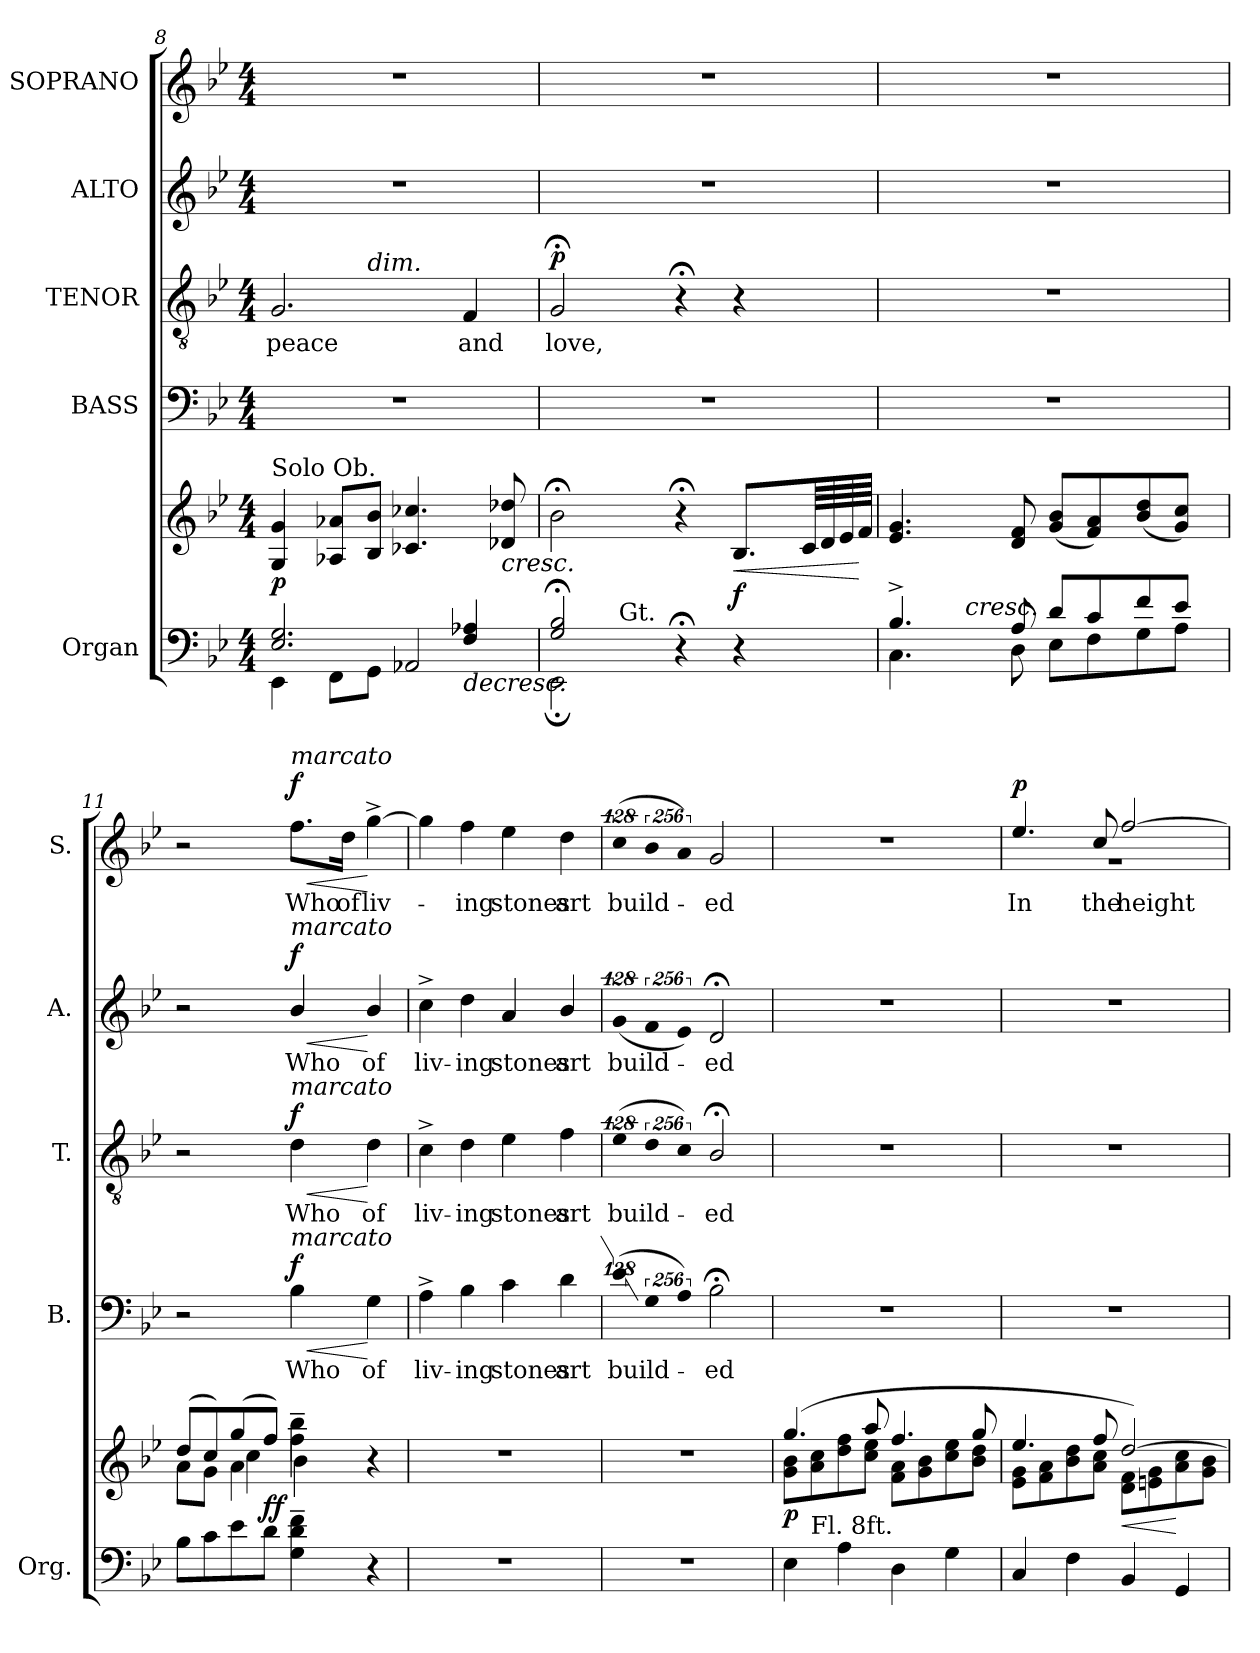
**kern	**kern	**dynam	**kern	**text	**dynam	**kern	**text	**dynam	**kern	**text	**dynam	**kern	**text	**dynam
*part5	*part5	*part5	*part4	*part4	*part4	*part3	*part3	*part3	*part2	*part2	*part2	*part1	*part1	*part1
*staff6	*staff5	*staff5/6	*staff4	*staff4	*staff4	*staff3	*staff3	*staff3	*staff2	*staff2	*staff2	*staff1	*staff1	*staff1
*I"Organ	*	*	*I"BASS	*	*	*I"TENOR	*	*	*I"ALTO	*	*	*I"SOPRANO	*	*
*I'Org.	*	*	*I'B.	*	*	*I'T.	*	*	*I'A.	*	*	*I'S.	*	*
*clefF4	*clefG2	*	*clefF4	*	*	*clefGv2	*	*	*clefG2	*	*	*clefG2	*	*
*	*	*	*	*	*	*ITrd7c12	*	*	*	*	*	*	*	*
*k[b-e-]	*k[b-e-]	*	*k[b-e-]	*	*	*k[b-e-]	*	*	*k[b-e-]	*	*	*k[b-e-]	*	*
*B-:	*B-:	*	*B-:	*	*	*B-:	*	*	*B-:	*	*	*B-:	*	*
*M4/4	*M4/4	*	*M4/4	*	*	*M4/4	*	*	*M4/4	*	*	*M4/4	*	*
=8	=8	=8	=8	=8	=8	=8	=8	=8	=8	=8	=8	=8	=8	=8
*^	*	*	*	*	*	*	*	*	*	*	*	*	*	*
!	!	!LO:TX:a:t=Solo Ob.	!	!	!	!	!	!	!	!	!	!	!	!	!
!	!	!	!	!	!	!	!	!LO:LY:b:color=#000000	!	!	!	!	!	!	!
*	*	*	*	*	*	*	*^	*	*	*	*	*	*	*	*
2.E-i/ 2.Gi	4EE-i\	4Gi/ 4gi	p	1r	.	.	2.GGi/	4.ryy	peace	.	1r	.	.	1r	.	.
.	8FFi\L	8A-Xi/ 8a-XiL	.	.	.	.	.	.	.	.	.	.	.	.	.	.
!	!	!	!	!	!	!	!	!LO:TX:a:i:t=dim.	!	!	!	!	!	!	!	!
.	8GGi\J	8B-i/ 8b-iJ	.	.	.	.	.	2ryy	.	.	.	.	.	.	.	.
.	2AA-Xi/	4.c-Xi/ 4.cc-Xi	.	.	.	.	.	.	.	.	.	.	.	.	.	.
!	!	!	!LO:HP:n=1:b=2	!	!	!	!	!	!	!	!	!	!	!	!	!
!	!	!	!	!	!	!	!	!	!LO:LY:b:color=#000000	!	!	!	!	!	!	!
4Fi/ 4A-Xi	.	.	[ >	.	.	.	4FFi/	.	and	.	.	.	.	.	.	.
!	!	!	!LO:HP:b	!	!	!	!	!	!	!	!	!	!	!	!	!
.	.	8d-Xi/ 8dd-Xi	<	.	.	.	.	8ryy	.	.	.	.	.	.	.	.
*	*	*	*	*	*	*	*v	*v	*	*	*	*	*	*	*	*
=9	=9	=9	=9	=9	=9	=9	=9	=9	=9	=9	=9	=9	=9	=9	=9
*	*	*	*	*	*	*	*^	*	*	*	*	*	*	*	*
!	!	!	!	!	!	!	!	!	!LO:LY:b:color=#000000	!	!	!	!	!	!	!
*	*^	*	*	*	*	*	*v	*v	*	*	*	*	*	*	*	*
2Gi/; 2B-i;	2EE-;i\	4ryy	2b-;i\	.	1r	.	.	2GG;i/	love,	p	1r	.	.	1r	.	.
.	.	128ryy	.	.	.	.	.	.	.	.	.	.	.	.	.	.
.	.	512.ryy	.	.	.	.	.	.	.	.	.	.	.	.	.	.
!	!	!LO:TX:a:t=Gt.	!	!	!	!	!	!	!	!	!	!	!	!	!	!
.	.	2ryy	.	.	.	.	.	.	.	.	.	.	.	.	.	.
4r;	2ryy	.	4r;	.	.	.	.	4r;	.	.	.	.	.	.	.	.
!	!	!	!	!LO:HP:b	!	!	!	!	!	!	!	!	!	!	!	!
4r	.	.	8.B-i/L	< f	.	.	.	4r	.	.	.	.	.	.	.	.
.	.	8ryy	.	.	.	.	.	.	.	.	.	.	.	.	.	.
.	.	16ryy	.	.	.	.	.	.	.	.	.	.	.	.	.	.
.	.	.	64ci/LLL	.	.	.	.	.	.	.	.	.	.	.	.	.
.	.	32ryy	.	.	.	.	.	.	.	.	.	.	.	.	.	.
.	.	.	64di/	.	.	.	.	.	.	.	.	.	.	.	.	.
.	.	.	64e-i/	.	.	.	.	.	.	.	.	.	.	.	.	.
.	.	64ryy	.	.	.	.	.	.	.	.	.	.	.	.	.	.
.	.	.	64fi/JJJJ	[	.	.	.	.	.	.	.	.	.	.	.	.
.	.	256ryy	.	.	.	.	.	.	.	.	.	.	.	.	.	.
.	.	1024ryy	.	.	.	.	.	.	.	.	.	.	.	.	.	.
.	.	.	.	]	.	.	.	.	.	.	.	.	.	.	.	.
!!LO:PB:g=z
=10	=10	=10	=10	=10	=10	=10	=10	=10	=10	=10	=10	=10	=10	=10	=10	=10
4.B-^i/	4.Ci\	8ryy	4.e-i/ 4.gi	.	1r	.	.	1r	.	.	1r	.	.	1r	.	.
.	.	16ryy	.	.	.	.	.	.	.	.	.	.	.	.	.	.
.	.	64ryy	.	.	.	.	.	.	.	.	.	.	.	.	.	.
.	.	1024ryy	.	.	.	.	.	.	.	.	.	.	.	.	.	.
!	!	!LO:TX:a:i:t=cresc.	!	!	!	!	!	!	!	!	!	!	!	!	!	!
.	.	2ryy	.	.	.	.	.	.	.	.	.	.	.	.	.	.
8Ai/	8Di\	.	8di/ 8fi	.	.	.	.	.	.	.	.	.	.	.	.	.
8di/L	8E-i\L	.	(8gi/ 8b-iL	.	.	.	.	.	.	.	.	.	.	.	.	.
8ci/	8Fi\	.	8fi/ 8ai)	.	.	.	.	.	.	.	.	.	.	.	.	.
.	.	4ryy	.	.	.	.	.	.	.	.	.	.	.	.	.	.
8fi/	8Gi\	.	(8b-i/ 8ddi	.	.	.	.	.	.	.	.	.	.	.	.	.
8e-i/J	8Ai\J	.	8gi/ 8cciJ)	.	.	.	.	.	.	.	.	.	.	.	.	.
.	.	32ryy	.	.	.	.	.	.	.	.	.	.	.	.	.	.
.	.	128...ryy	.	.	.	.	.	.	.	.	.	.	.	.	.	.
*v	*v	*v	*	*	*	*	*	*	*	*	*	*	*	*	*	*
=11	=11	=11	=11	=11	=11	=11	=11	=11	=11	=11	=11	=11	=11	=11
*	*^	*	*	*	*	*	*	*	*	*	*	*	*	*
*	*	*^	*	*	*	*	*	*	*	*	*	*	*	*	*
8B-i\L	(8ddi/L	8ai\L	4ryy	.	2r	.	.	2r	.	.	2r	.	.	2r	.	.
8ci\	8cci/)	8gi\J	.	.	.	.	.	.	.	.	.	.	.	.	.	.
8e-i\	(8ggi/	4ai\	4cci\	.	.	.	.	.	.	.	.	.	.	.	.	.
8di\J	8ffi/J)	.	.	ff	.	.	.	.	.	.	.	.	.	.	.	.
!	!	!	!	!	!	!LO:LY:b:color=#000000	!LO:HP:b	!	!	!	!	!	!	!	!	!
!	!	!	!	!	!	!	!	!	!LO:LY:b:color=#000000	!LO:HP:b	!	!	!	!	!	!
!	!	!	!	!	!	!	!	!	!	!	!	!LO:LY:b:color=#000000	!LO:HP:b	!	!	!
!	!	!	!	!	!	!	!	!	!	!	!	!	!	!LO:TX:a:i:t=marcato	!	!
!	!	!	!	!	!	!	!	!	!	!	!LO:TX:a:i:t=marcato	!	!	!	!	!
!	!	!	!	!	!	!	!	!LO:TX:a:i:t=marcato	!	!	!	!	!	!	!	!
!	!	!	!	!	!LO:TX:a:i:t=marcato	!	!	!	!	!	!	!	!	!	!	!
!	!	!	!	!	!	!	!	!	!	!	!	!	!	!	!LO:LY:b:color=#000000	!LO:HP:b
4Gi\~ 4di~ 4fi~	4bb-~i\	4b-i\	4ffi\	.	4B-i\	Who	< f	4Di\	Who	< f	4b-i/	Who	< f	8.ffi\L	Who	< f
!	!	!	!	!	!	!	!	!	!	!	!	!	!	!	!LO:LY:b:color=#000000	!
.	.	.	.	.	.	.	.	.	.	.	.	.	.	16ddi\Jk	of	.
!	!	!	!	!	!	!LO:LY:b:color=#000000	!	!	!	!	!	!	!	!	!	!
!	!	!	!	!	!	!	!	!	!LO:LY:b:color=#000000	!	!	!	!	!	!	!
!	!	!	!	!	!	!	!	!	!	!	!	!LO:LY:b:color=#000000	!	!	!	!
!	!	!	!	!	!	!	!	!	!	!	!	!	!	!	!LO:LY:b:color=#000000	!
4r	4r	4ryy	4ryy	.	4Gi\	of	[	4Di\	of	[	4b-i/	of	[	[4gg^i\	liv-	[
*	*v	*v	*v	*	*	*	*	*	*	*	*	*	*	*	*	*
=12	=12	=12	=12	=12	=12	=12	=12	=12	=12	=12	=12	=12	=12	=12
*	*^	*	*	*	*	*	*	*	*	*	*	*	*	*
*	*	*^	*	*	*	*	*	*	*	*	*	*	*	*	*
!	!	!	!	!	!	!LO:LY:b:color=#000000	!	!	!	!	!	!	!	!	!	!
*	*v	*v	*v	*	*	*	*	*	*	*	*	*	*	*	*	*
*	*^	*	*	*	*	*	*	*	*	*	*	*	*	*
*	*	*^	*	*	*	*	*	*	*	*	*	*	*	*	*
!	!	!	!	!	!	!	!	!	!LO:LY:b:color=#000000	!	!	!	!	!	!	!
*	*v	*v	*v	*	*	*	*	*	*	*	*	*	*	*	*	*
*	*^	*	*	*	*	*	*	*	*	*	*	*	*	*
*	*	*^	*	*	*	*	*	*	*	*	*	*	*	*	*
!	!	!	!	!	!	!	!	!	!	!	!	!LO:LY:b:color=#000000	!	!	!	!
*	*v	*v	*v	*	*	*	*	*	*	*	*	*	*	*	*	*
1r	1r	.	4A^i\	liv-	.	4C^i\	liv-	.	4cc^i\	liv-	.	4ggi\]	.	.
!	!	!	!	!LO:LY:b:color=#000000	!	!	!	!	!	!	!	!	!	!
!	!	!	!	!	!	!	!LO:LY:b:color=#000000	!	!	!	!	!	!	!
!	!	!	!	!	!	!	!	!	!	!LO:LY:b:color=#000000	!	!	!	!
!	!	!	!	!	!	!	!	!	!	!	!	!	!LO:LY:b:color=#000000	!
.	.	.	4B-i\	-ing	.	4Di\	-ing	.	4ddi\	-ing	.	4ffi\	-ing	.
!	!	!	!	!LO:LY:b:color=#000000	!	!	!	!	!	!	!	!	!	!
!	!	!	!	!	!	!	!LO:LY:b:color=#000000	!	!	!	!	!	!	!
!	!	!	!	!	!	!	!	!	!	!LO:LY:b:color=#000000	!	!	!	!
!	!	!	!	!	!	!	!	!	!	!	!	!	!LO:LY:b:color=#000000	!
.	.	.	4ci\	stones	.	4E-i\	stones	.	4ai/	stones	.	4ee-i\	stones	.
!	!	!	!	!LO:LY:b:color=#000000	!	!	!	!	!	!	!	!	!	!
!	!	!	!	!	!	!	!LO:LY:b:color=#000000	!	!	!	!	!	!	!
!	!	!	!	!	!	!	!	!	!	!LO:LY:b:color=#000000	!	!	!	!
!	!	!	!	!	!	!	!	!	!	!	!	!	!LO:LY:b:color=#000000	!
.	.	.	4di\	art	.	4Fi\	art	.	4b-i/	art	.	4ddi\	art	.
=13	=13	=13	=13	=13	=13	=13	=13	=13	=13	=13	=13	=13	=13	=13
!	!	!	!LO:N:vis=4	!	!	!	!	!	!	!	!	!	!	!
!	!	!	!	!LO:LY:b:color=#000000	!	!LO:N:vis=4	!	!	!	!	!	!	!	!
!	!	!	!	!	!	!	!LO:LY:b:color=#000000	!	!LO:N:vis=4	!	!	!	!	!
!	!	!	!	!	!	!	!	!	!	!LO:LY:b:color=#000000	!	!LO:N:vis=4	!	!
!	!	!	!	!	!	!	!	!	!	!	!	!	!LO:LY:b:color=#000000	!
1r	1r	.	(512%85e-i\	build-	.	(512%85E-i\	build-	.	(512%85gi/	build-	.	(512%85cci\	build-	.
!	!	!	!LO:N:vis=4	!	!	!LO:N:vis=4	!	!	!LO:N:vis=4	!	!	!LO:N:vis=4	!	!
.	.	.	1024%171Gi\	.	.	1024%171Di\	.	.	1024%171fi/	.	.	1024%171b-i\	.	.
!	!	!	!LO:N:vis=4	!	!	!LO:N:vis=4	!	!	!LO:N:vis=4	!	!	!LO:N:vis=4	!	!
.	.	.	1024%171Ai\)	.	.	1024%171Ci\)	.	.	1024%171e-i/)	.	.	1024%171ai/)	.	.
!	!	!	!	!LO:LY:b:color=#000000	!	!	!	!	!	!	!	!	!	!
!	!	!	!	!	!	!	!LO:LY:b:color=#000000	!	!	!	!	!	!	!
!	!	!	!	!	!	!	!	!	!	!LO:LY:b:color=#000000	!	!	!	!
!	!	!	!	!	!	!	!	!	!	!	!	!	!LO:LY:b:color=#000000	!
.	.	.	2B-;i\	-ed	.	2BB-;i/	-ed	.	2d;i/	-ed	.	2gi/	-ed	.
=14	=14	=14	=14	=14	=14	=14	=14	=14	=14	=14	=14	=14	=14	=14
*^	*^	*	*	*	*	*	*	*	*	*	*	*	*	*
4E-i\	8ryy	(4.ggi/	8gi\ 8b-iL	p	1r	.	.	1r	.	.	1r	.	.	1r	.	.
!	!LO:TX:a:t=Fl. 8ft.	!	!	!	!	!	!	!	!	!	!	!	!	!	!	!
.	2..ryy	.	8ai\ 8cci	.	.	.	.	.	.	.	.	.	.	.	.	.
4Ai\	.	.	8ddi\ 8ffi	.	.	.	.	.	.	.	.	.	.	.	.	.
.	.	8aai/	8cci\ 8ee-iJ	.	.	.	.	.	.	.	.	.	.	.	.	.
4Di\	.	4.ffi/	8fi\ 8aiL	.	.	.	.	.	.	.	.	.	.	.	.	.
.	.	.	8gi\ 8b-i	.	.	.	.	.	.	.	.	.	.	.	.	.
4Gi\	.	.	8cci\ 8ee-i	.	.	.	.	.	.	.	.	.	.	.	.	.
.	.	8ggi/	8b-i\ 8ddiJ	.	.	.	.	.	.	.	.	.	.	.	.	.
*v	*v	*	*	*	*	*	*	*	*	*	*	*	*	*	*	*
!!LO:LB:g=z
=15	=15	=15	=15	=15	=15	=15	=15	=15	=15	=15	=15	=15	=15	=15	=15
*^	*	*	*	*	*	*	*	*	*	*	*	*	*	*	*
!	!	!	!	!	!	!	!	!	!	!	!	!	!	!	!LO:LY:a:color=#000000	!
*v	*v	*	*	*	*	*	*	*	*	*	*	*	*	*^	*	*
4Ci/	4.ee-i/	8e-i\ 8giL	.	1r	.	.	1r	.	.	1r	.	.	4.ee-i/	1r	In	p
.	.	8fi\ 8ai	.	.	.	.	.	.	.	.	.	.	.	.	.	.
4Fi\	.	8b-i\ 8ddi	.	.	.	.	.	.	.	.	.	.	.	.	.	.
!	!	!	!	!	!	!	!	!	!	!	!	!	!	!	!LO:LY:a:color=#000000	!
.	8ffi/	8ai\ 8cciJ	.	.	.	.	.	.	.	.	.	.	8cci/	.	the	.
!	!	!	!LO:HP:b	!	!	!	!	!	!	!	!	!	!	!	!	!
!	!	!	!	!	!	!	!	!	!	!	!	!	!	!	!LO:LY:a:color=#000000	!
4BB-i/	[2ddi/)	8di\ 8fiL	<	.	.	.	.	.	.	.	.	.	[2ffi/	.	height	.
.	.	8eni\ 8gi	.	.	.	.	.	.	.	.	.	.	.	.	.	.
4GGi/	.	8ai\ 8cci	[	.	.	.	.	.	.	.	.	.	.	.	.	.
.	.	8gi\ 8b-iJ	.	.	.	.	.	.	.	.	.	.	.	.	.	.
*	*v	*v	*	*	*	*	*	*	*	*	*	*	*v	*v	*	*
=	=	=	=	=	=	=	=	=	=	=	=	=	=	=
*-	*-	*-	*-	*-	*-	*-	*-	*-	*-	*-	*-	*-	*-	*-
